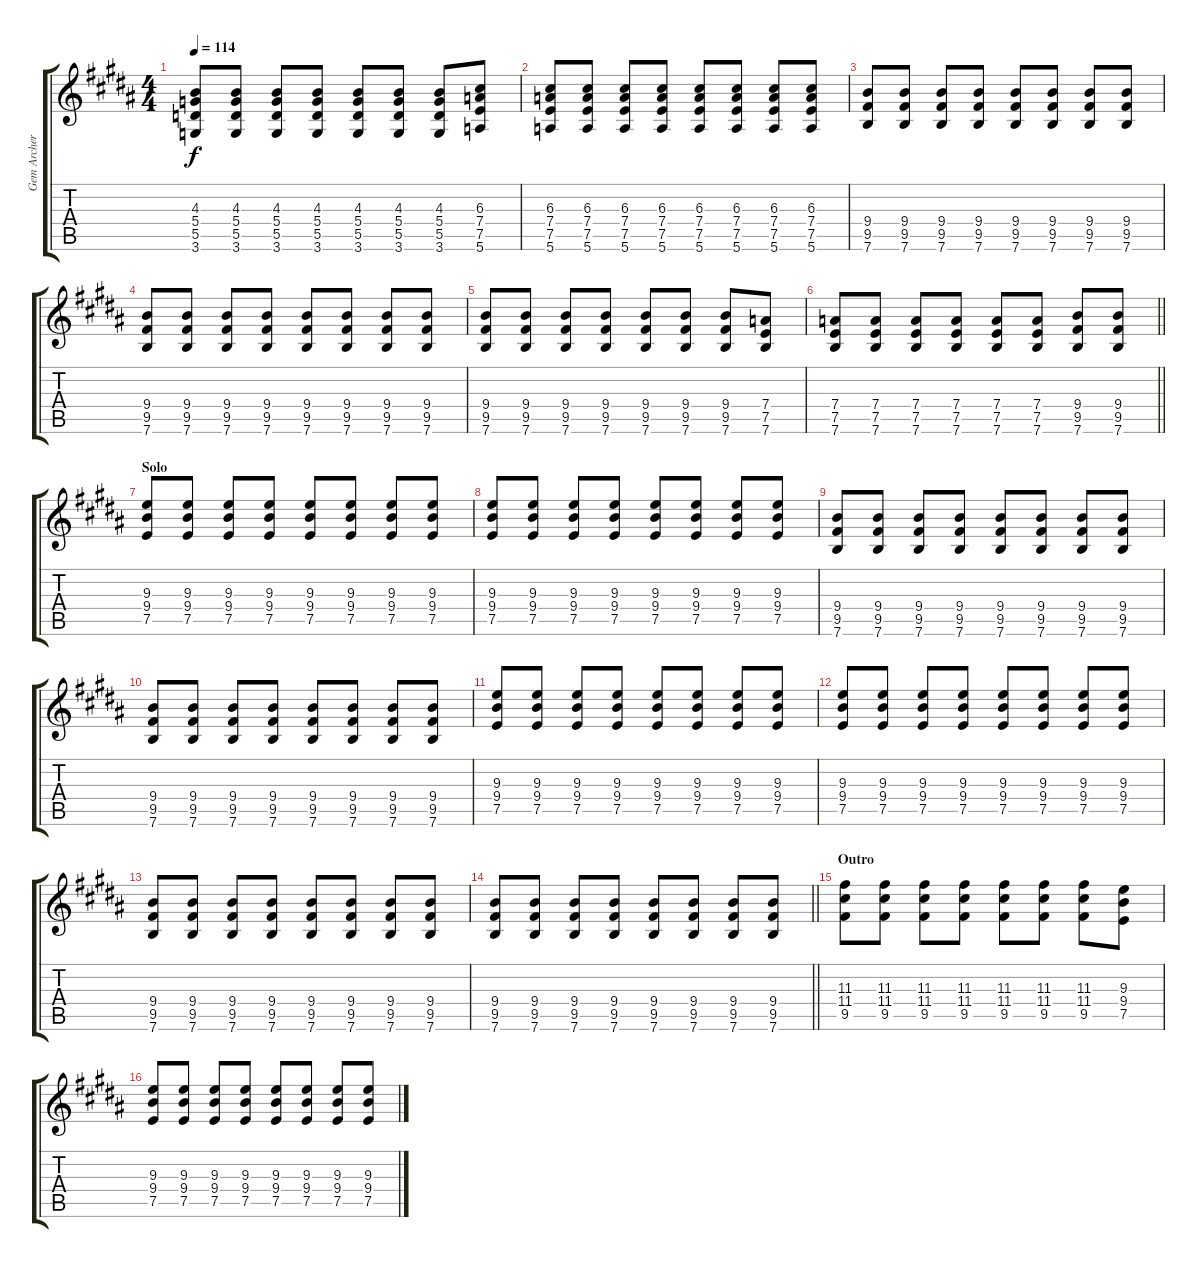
\track ("Gem Archer" "Gem Archer") {instrument distortionguitar}
\staff {score tabs}
\tuning (E4 B3 G3 D3 A2 E2) {hide}
\ts (4 4)
\tempo 114
\clef g2
\ks b
(4.3 5.4 5.5 3.6).8{dy f} (4.3 5.4 5.5 3.6).8 (4.3 5.4 5.5 3.6).8 (4.3 5.4 5.5 3.6).8 (4.3 5.4 5.5 3.6).8 (4.3 5.4 5.5 3.6).8 (4.3 5.4 5.5 3.6).8 (6.3 7.4 7.5 5.6).8 |
(6.3 7.4 7.5 5.6).8 (6.3 7.4 7.5 5.6).8 (6.3 7.4 7.5 5.6).8 (6.3 7.4 7.5 5.6).8 (6.3 7.4 7.5 5.6).8 (6.3 7.4 7.5 5.6).8 (6.3 7.4 7.5 5.6).8 (6.3 7.4 7.5 5.6).8 |
(9.4 9.5 7.6).8 (9.4 9.5 7.6).8 (9.4 9.5 7.6).8 (9.4 9.5 7.6).8 (9.4 9.5 7.6).8 (9.4 9.5 7.6).8 (9.4 9.5 7.6).8 (9.4 9.5 7.6).8 |
(9.4 9.5 7.6).8 (9.4 9.5 7.6).8 (9.4 9.5 7.6).8 (9.4 9.5 7.6).8 (9.4 9.5 7.6).8 (9.4 9.5 7.6).8 (9.4 9.5 7.6).8 (9.4 9.5 7.6).8 |
(9.4 9.5 7.6).8 (9.4 9.5 7.6).8 (9.4 9.5 7.6).8 (9.4 9.5 7.6).8 (9.4 9.5 7.6).8 (9.4 9.5 7.6).8 (9.4 9.5 7.6).8 (7.4 7.5 7.6).8 |
\barLineRight lightlight
(7.4 7.5 7.6).8 (7.4 7.5 7.6).8 (7.4 7.5 7.6).8 (7.4 7.5 7.6).8 (7.4 7.5 7.6).8 (7.4 7.5 7.6).8 (9.4 9.5 7.6).8 (9.4 9.5 7.6).8 |
\section ("" "Solo")
(9.3 9.4 7.5).8 (9.3 9.4 7.5).8 (9.3 9.4 7.5).8 (9.3 9.4 7.5).8 (9.3 9.4 7.5).8 (9.3 9.4 7.5).8 (9.3 9.4 7.5).8 (9.3 9.4 7.5).8 |
(9.3 9.4 7.5).8 (9.3 9.4 7.5).8 (9.3 9.4 7.5).8 (9.3 9.4 7.5).8 (9.3 9.4 7.5).8 (9.3 9.4 7.5).8 (9.3 9.4 7.5).8 (9.3 9.4 7.5).8 |
(9.4 9.5 7.6).8 (9.4 9.5 7.6).8 (9.4 9.5 7.6).8 (9.4 9.5 7.6).8 (9.4 9.5 7.6).8 (9.4 9.5 7.6).8 (9.4 9.5 7.6).8 (9.4 9.5 7.6).8 |
(9.4 9.5 7.6).8 (9.4 9.5 7.6).8 (9.4 9.5 7.6).8 (9.4 9.5 7.6).8 (9.4 9.5 7.6).8 (9.4 9.5 7.6).8 (9.4 9.5 7.6).8 (9.4 9.5 7.6).8 |
(9.3 9.4 7.5).8 (9.3 9.4 7.5).8 (9.3 9.4 7.5).8 (9.3 9.4 7.5).8 (9.3 9.4 7.5).8 (9.3 9.4 7.5).8 (9.3 9.4 7.5).8 (9.3 9.4 7.5).8 |
(9.3 9.4 7.5).8 (9.3 9.4 7.5).8 (9.3 9.4 7.5).8 (9.3 9.4 7.5).8 (9.3 9.4 7.5).8 (9.3 9.4 7.5).8 (9.3 9.4 7.5).8 (9.3 9.4 7.5).8 |
(9.4 9.5 7.6).8 (9.4 9.5 7.6).8 (9.4 9.5 7.6).8 (9.4 9.5 7.6).8 (9.4 9.5 7.6).8 (9.4 9.5 7.6).8 (9.4 9.5 7.6).8 (9.4 9.5 7.6).8 |
\barLineRight lightlight
(9.4 9.5 7.6).8 (9.4 9.5 7.6).8 (9.4 9.5 7.6).8 (9.4 9.5 7.6).8 (9.4 9.5 7.6).8 (9.4 9.5 7.6).8 (9.4 9.5 7.6).8 (9.4 9.5 7.6).8 |
\section ("" "Outro")
(11.3 11.4 9.5).8 (11.3 11.4 9.5).8 (11.3 11.4 9.5).8 (11.3 11.4 9.5).8 (11.3 11.4 9.5).8 (11.3 11.4 9.5).8 (11.3 11.4 9.5).8 (9.3 9.4 7.5).8 |
(9.3 9.4 7.5).8 (9.3 9.4 7.5).8 (9.3 9.4 7.5).8 (9.3 9.4 7.5).8 (9.3 9.4 7.5).8 (9.3 9.4 7.5).8 (9.3 9.4 7.5).8 (9.3 9.4 7.5).8
